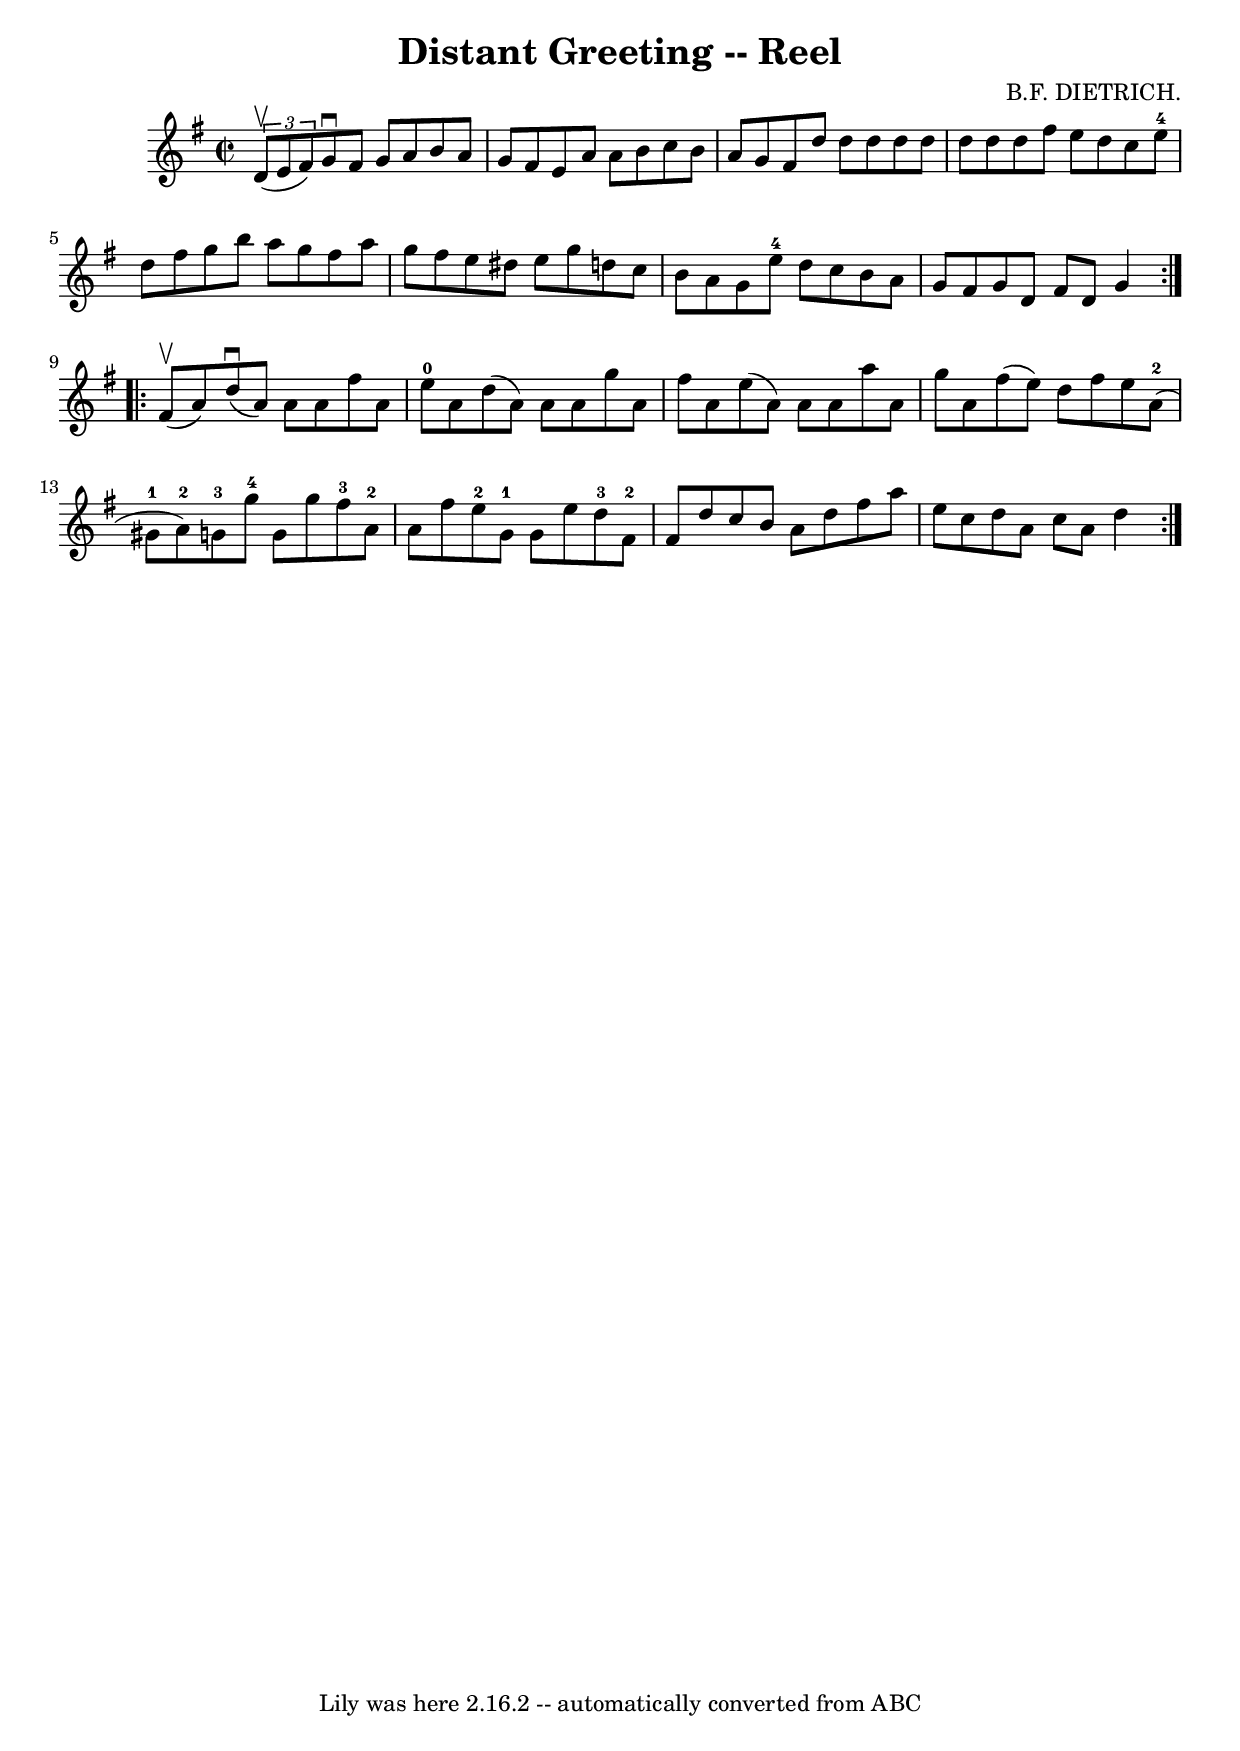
\version "2.7.40"
\include "Mammoth.ily"
\header {
	%% book = "Ryan's Mammoth Collection"
	composer = "B.F. DIETRICH."
	crossRefNumber = "1"
	footnotes = "\\\\368"
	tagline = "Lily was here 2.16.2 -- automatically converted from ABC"
	title = "Distant Greeting -- Reel"
}
voicedefault =  {


\repeat volta 2 {
\override Staff.TimeSignature #'style = #'C
 \time 2/2 \key g \major   \times 2/3 { d'8^\upbow(e'8 fis'8) } 
|
 g'8^\downbow fis'8 g'8 a'8 b'8 a'8 g'8 fis'8  
  |
 e'8 a'8 a'8 b'8 c''8 b'8 a'8 g'8    |
  
 fis'8 d''8 d''8 d''8 d''8 d''8 d''8 d''8    |
   
d''8 fis''8 e''8 d''8 c''8 e''8-4 d''8 fis''8    
|
 g''8 b''8 a''8 g''8 fis''8 a''8 g''8 fis''8   
 |
 e''8 dis''8 e''8 g''8 d''!8 c''8 b'8 a'8    
|
 g'8 e''8-4 d''8 c''8 b'8 a'8 g'8 fis'8    
|
 g'8 d'8 fis'8 d'8 g'4    }     \repeat volta 2 { fis'8 
^\upbow(a'8) |
 d''8^\downbow(a'8) a'8 a'8    
fis''8 a'8 e''8-0 a'8    |
 d''8 (a'8) a'8 a'8    
g''8 a'8 fis''8 a'8    |
 e''8 (a'8) a'8 a'8    
a''8 a'8 g''8 a'8    |
 fis''8 (e''8) d''8 fis''8 
 e''8 a'8-2(gis'8-1 a'8-2)   |
 g'8-3   
g''8-4 g'8 g''8 fis''8-3 a'8-2 a'8 fis''8    |
 
 e''8-2 g'8-1 g'8 e''8 d''8-3 fis'8-2 fis'8    
d''8    |
 c''8 b'8 a'8 d''8 fis''8 a''8 e''8 c''8 
   |
 d''8 a'8 c''8 a'8 d''4    }   
}

\score{
    <<

	\context Staff="default"
	{
	    \voicedefault 
	}

    >>
	\layout {
	}
	\midi {}
}
